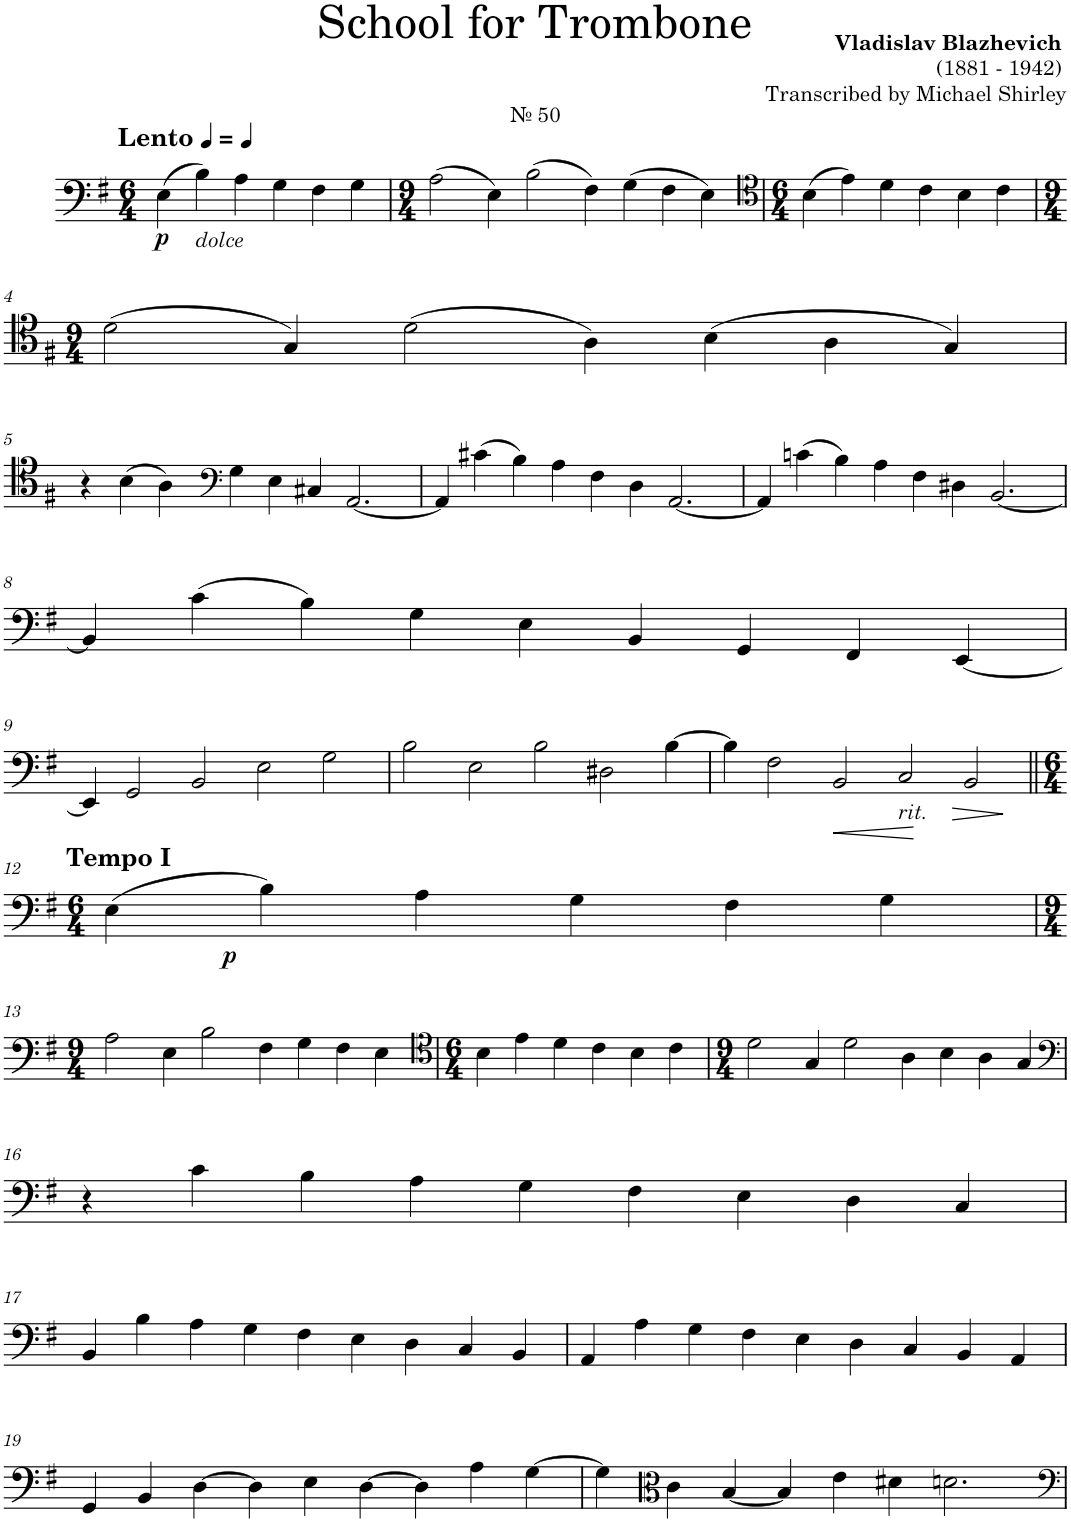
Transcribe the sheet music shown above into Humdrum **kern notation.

**kern	**dynam
*part1	*part1
*staff1	*staff1
*I"Trombone	*
*I'Tbn.	*
*clefF4	*
*k[f#]	*
*M6/4	*
=1	=1
!LO:TX:a:t=№ 50	!
!LO:TX:a:B:t=Lento	!
!	!LO:DY:b
(4E\	p
!LO:TX:b:i:t=dolce	!
4B\)	.
4A\	.
4G\	.
4F#\	.
4G\	.
=2	=2
*M9/4	*
(2A\	.
4E\)	.
(2B\	.
4F#\)	.
(4G\	.
4F#\	.
4E\)	.
=3	=3
*clefC4	*
*M6/4	*
(4B\	.
4e\)	.
4d\	.
4c\	.
4B\	.
4c\	.
!!LO:LB:g=z
=4	=4
*M9/4	*
(2d\	.
4G/)	.
(2d\	.
4A\)	.
(4B\	.
4A\	.
4G/)	.
!!LO:LB:g=z
=5	=5
4r	.
(4B\	.
4A\)	.
*clefF4	*
4G\	.
4E\	.
4C#X/	.
[2.AA/	.
=6	=6
4AA/]	.
(4c#X\	.
4B\)	.
4A\	.
4F#\	.
4D\	.
[2.AA/	.
=7	=7
4AA/]	.
(4cn\	.
4B\)	.
4A\	.
4F#\	.
4D#X\	.
[2.BB/	.
!!LO:LB:g=z
=8	=8
4BB/]	.
(4c\	.
4B\)	.
4G\	.
4E\	.
4BB/	.
4GG/	.
4FF#/	.
[4EE/	.
!!LO:LB:g=z
=9	=9
4EE/]	.
2GG/	.
2BB/	.
2E\	.
2G\	.
=10	=10
2B\	.
2E\	.
2B\	.
2D#X\	.
[4B\	.
=11	=11
4B\]	.
2F#\	.
!	!LO:HP:b
2BB/	<
!LO:TX:b:i:t=rit.	!
!	!LO:HP:b
2C/	>
2BB/	[
.	]
!!LO:LB:g=z
=12||	=12||
*M6/4	*
!LO:TX:a:B:t=Tempo I	!
(4E\	.
!	!LO:DY:b
4B\)	p
4A\	.
4G\	.
4F#\	.
4G\	.
!!LO:LB:g=z
=13	=13
*M9/4	*
2A\	.
4E\	.
2B\	.
4F#\	.
4G\	.
4F#\	.
4E\	.
=14	=14
*clefC4	*
*M6/4	*
4B\	.
4e\	.
4d\	.
4c\	.
4B\	.
4c\	.
=15	=15
*M9/4	*
2d\	.
4G/	.
2d\	.
4A\	.
4B\	.
4A\	.
4G/	.
!!LO:LB:g=z
=16	=16
*clefF4	*
4r	.
4c\	.
4B\	.
4A\	.
4G\	.
4F#\	.
4E\	.
4D\	.
4C/	.
!!LO:LB:g=z
=17	=17
4BB/	.
4B\	.
4A\	.
4G\	.
4F#\	.
4E\	.
4D\	.
4C/	.
4BB/	.
=18	=18
4AA/	.
4A\	.
4G\	.
4F#\	.
4E\	.
4D\	.
4C/	.
4BB/	.
4AA/	.
!!LO:LB:g=z
=19	=19
4GG/	.
4BB/	.
[4D\	.
4D\]	.
4E\	.
[4D\	.
4D\]	.
4A\	.
[4G\	.
=20	=20
4G\]	.
*clefC3	*
4c\	.
[4B/	.
4B/]	.
4e\	.
4d#X\	.
2.dn\	.
=	=
*-	*-
